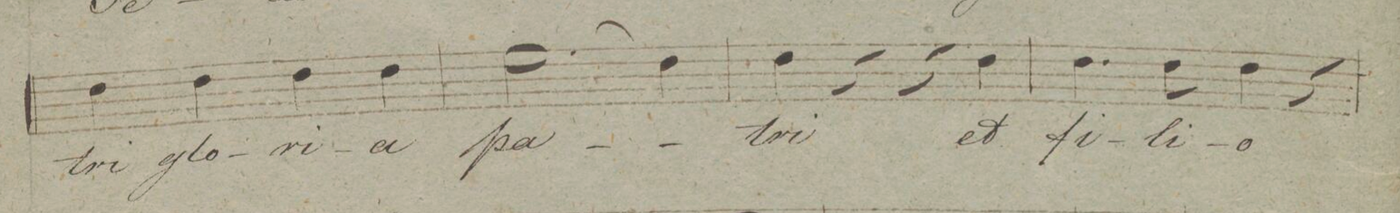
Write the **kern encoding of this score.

**kern	**text	**dynam
*I"Tenore.	*	*
*clefC4	*	*
*k[]	*	*
*met(c|)	*	*
*M2/2	*	*
4c\	-tri	.
4c\	glo-	.
4c\	-ri-	.
4c\	-a	.
=119	=119	=119
(2.d\	pa-	.
4c\)	.	.
=120	=120	=120
4c\	-tri	.
4r	.	.
4r	.	.
4c\	et	.
=121	=121	=121
4.c\	fi-	.
8c\	-li-	.
4c\	-o	.
4r	.	.
=122	=122	=122
*-	*-	*-
